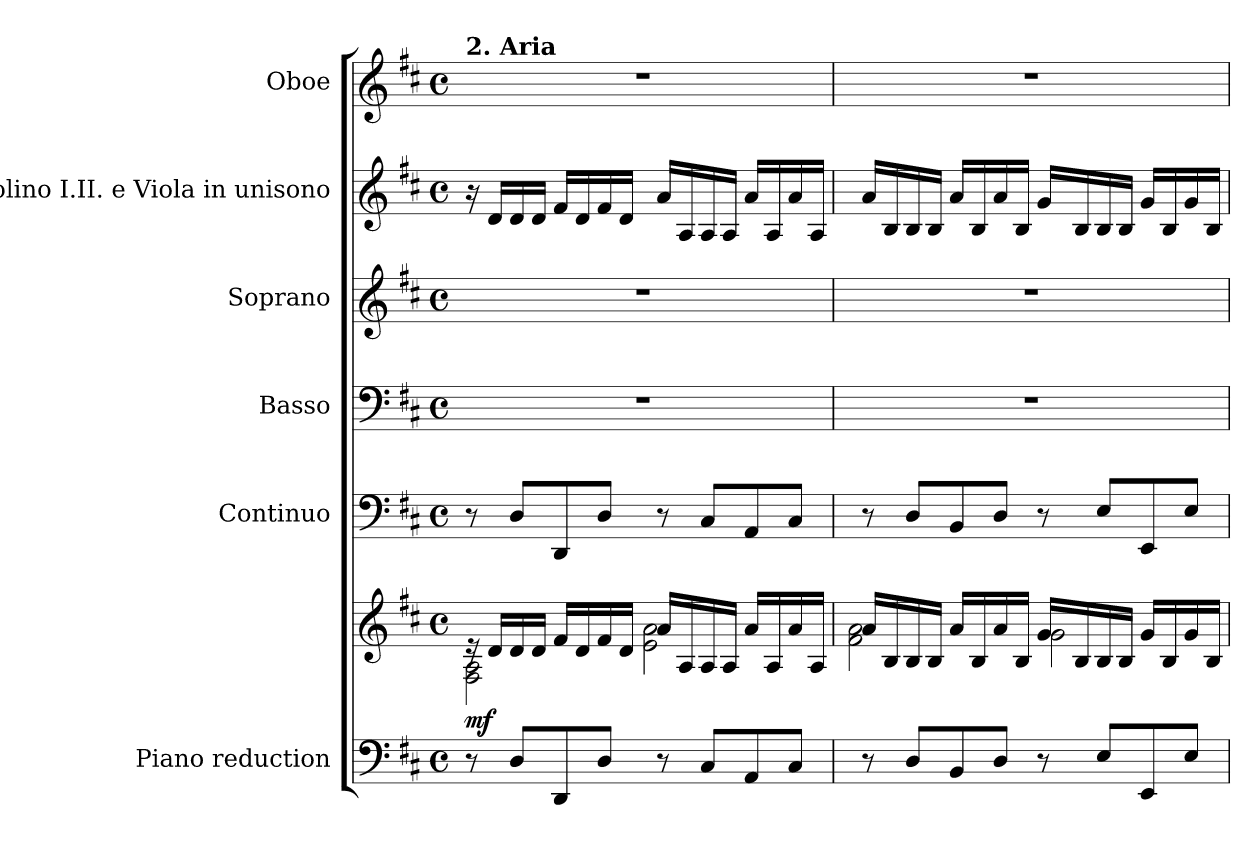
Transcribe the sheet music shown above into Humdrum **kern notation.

**kern	**kern	**dynam	**kern	**kern	**kern	**kern	**kern
*part6	*part6	*part6	*part5	*part4	*part3	*part2	*part1
*staff7	*staff6	*staff6/7	*staff5	*staff4	*staff3	*staff2	*staff1
*I"Piano reduction	*	*	*I"Continuo	*I"Basso	*I"Soprano	*I"Violino I.II. e Viola in unisono	*I"Oboe
*I'Pno	*	*	*	*	*	*	*I'Ob
*clefF4	*clefG2	*	*clefF4	*clefF4	*clefG2	*clefG2	*clefG2
*k[f#c#]	*k[f#c#]	*	*k[f#c#]	*k[f#c#]	*k[f#c#]	*k[f#c#]	*k[f#c#]
*M4/4	*M4/4	*	*M4/4	*M4/4	*M4/4	*M4/4	*M4/4
*met(c)	*met(c)	*	*met(c)	*met(c)	*met(c)	*met(c)	*met(c)
=1	=1	=1	=1	=1	=1	=1	=1
*	*^	*	*	*	*	*	*
!	!	!	!	!	!	!	!	!LO:TX:a:B:t=2. Aria
!	!	!	!LO:DY:b	!	!	!	!	!
8r	16re	2F#\ 2A\	mf	8r	1r	1r	16r	1r
.	16d/LL	.	.	.	.	.	16d/LL	.
8D/L	16d/	.	.	8D/L	.	.	16d/	.
.	16d/JJ	.	.	.	.	.	16d/JJ	.
8DD/	16f#/LL	.	.	8DD/	.	.	16f#/LL	.
.	16d/	.	.	.	.	.	16d/	.
8D/J	16f#/	.	.	8D/J	.	.	16f#/	.
.	16d/JJ	.	.	.	.	.	16d/JJ	.
8r	16a/LL	2e\ 2a\	.	8r	.	.	16a/LL	.
.	16A/	.	.	.	.	.	16A/	.
8C#/L	16A/	.	.	8C#/L	.	.	16A/	.
.	16A/JJ	.	.	.	.	.	16A/JJ	.
8AA/	16a/LL	.	.	8AA/	.	.	16a/LL	.
.	16A/	.	.	.	.	.	16A/	.
8C#/J	16a/	.	.	8C#/J	.	.	16a/	.
.	16A/JJ	.	.	.	.	.	16A/JJ	.
=2	=2	=2	=2	=2	=2	=2	=2	=2
8r	16a/LL	2f#\ 2a\	.	8r	1r	1r	16a/LL	1r
.	16B/	.	.	.	.	.	16B/	.
8D/L	16B/	.	.	8D/L	.	.	16B/	.
.	16B/JJ	.	.	.	.	.	16B/JJ	.
8BB/	16a/LL	.	.	8BB/	.	.	16a/LL	.
.	16B/	.	.	.	.	.	16B/	.
8D/J	16a/	.	.	8D/J	.	.	16a/	.
.	16B/JJ	.	.	.	.	.	16B/JJ	.
8r	16g/LL	2g\	.	8r	.	.	16g/LL	.
.	16B/	.	.	.	.	.	16B/	.
8E/L	16B/	.	.	8E/L	.	.	16B/	.
.	16B/JJ	.	.	.	.	.	16B/JJ	.
8EE/	16g/LL	.	.	8EE/	.	.	16g/LL	.
.	16B/	.	.	.	.	.	16B/	.
8E/J	16g/	.	.	8E/J	.	.	16g/	.
.	16B/JJ	.	.	.	.	.	16B/JJ	.
*	*v	*v	*	*	*	*	*	*
=	=	=	=	=	=	=	=
*-	*-	*-	*-	*-	*-	*-	*-
